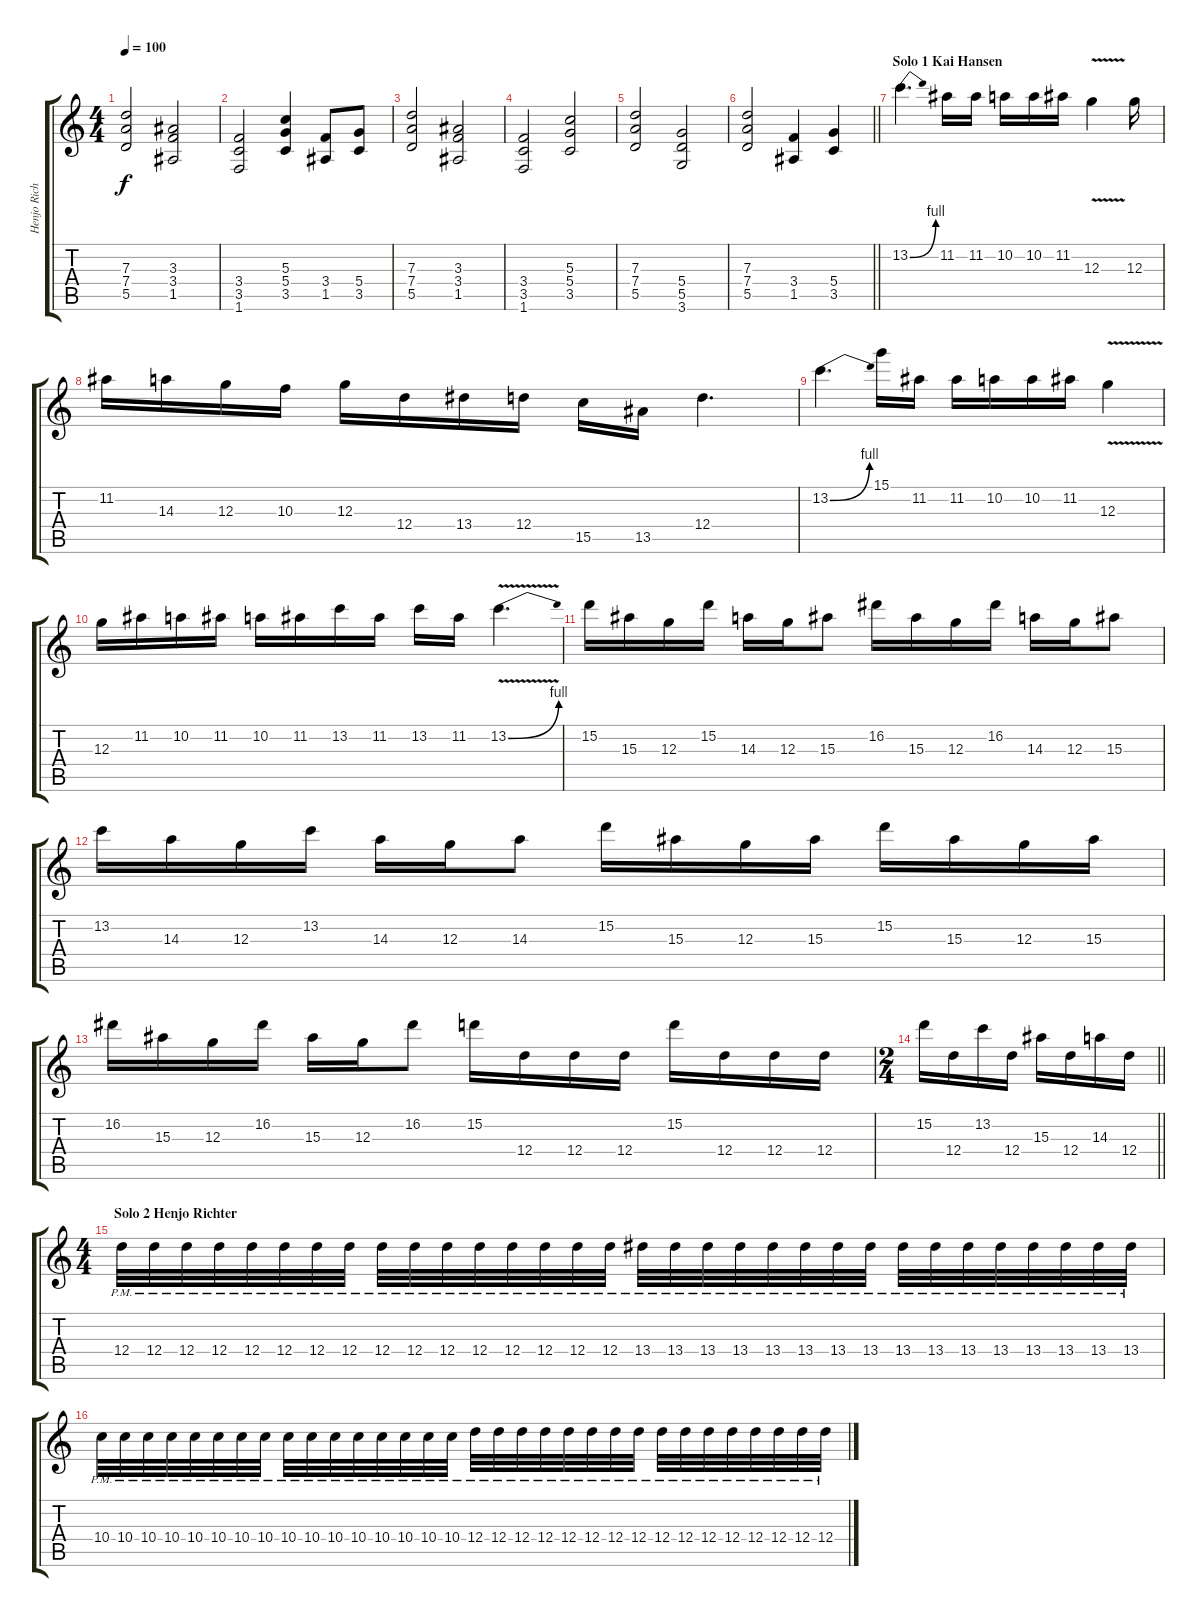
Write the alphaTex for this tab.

\track ("Henjo Richter" "Henjo Rich") {instrument distortionguitar}
\staff {score tabs}
\tuning (E4 B3 G3 D3 A2 E2) {hide}
\ts (4 4)
\tempo 100
\clef g2
\ks c
(7.3 7.4 5.5).2{dy f} (3.3 3.4 1.5).2 |
(3.4 3.5 1.6).2 (5.3 5.4 3.5).4 (3.4 1.5).8 (5.4 3.5).8 |
(7.3 7.4 5.5).2 (3.3 3.4 1.5).2 |
(3.4 3.5 1.6).2 (5.3 5.4 3.5).2 |
(7.3 7.4 5.5).2 (5.4 5.5 3.6).2 |
\barLineRight lightlight
(7.3 7.4 5.5).2 (3.4 1.5).4 (5.4 3.5).4 |
\section ("" "Solo 1 Kai Hansen")
13.2{be (bend 0 0 60 4)}.4{d} 11.2.16 11.2.16 10.2.16 10.2.16 11.2.16 12.3{v}.4 12.3.16 |
11.2.16 14.3.16 12.3.16 10.3.16 12.3.16 12.4.16 13.4.16 12.4.16 15.5.16 13.5.16 12.4.4{d} |
13.2{be (bend 0 0 60 4)}.4{d} 15.1.16 11.2.16 11.2.16 10.2.16 10.2.16 11.2.16 12.3{v}.4 |
12.3.16 11.2.16 10.2.16 11.2.16 10.2.16 11.2.16 13.2.16 11.2.16 13.2.16 11.2.16 13.2{be (bend 0 0 60 4) v}.4{d} |
15.2.16 15.3.16 12.3.16 15.2.16 14.3.16 12.3.16 15.3.8 16.2.16 15.3.16 12.3.16 16.2.16 14.3.16 12.3.16 15.3.8 |
13.2.16 14.3.16 12.3.16 13.2.16 14.3.16 12.3.16 14.3.8 15.2.16 15.3.16 12.3.16 15.3.16 15.2.16 15.3.16 12.3.16 15.3.16 |
16.2.16 15.3.16 12.3.16 16.2.16 15.3.16 12.3.16 16.2.8 15.2.16 12.4.16 12.4.16 12.4.16 15.2.16 12.4.16 12.4.16 12.4.16 |
\ts (2 4)
\barLineRight lightlight
15.2.16 12.4.16 13.2.16 12.4.16 15.3.16 12.4.16 14.3.16 12.4.16 |
\ts (4 4)
\section ("" "Solo 2 Henjo Richter")
12.4{pm}.32 12.4{pm}.32 12.4{pm}.32 12.4{pm}.32 12.4{pm}.32 12.4{pm}.32 12.4{pm}.32 12.4{pm}.32 12.4{pm}.32 12.4{pm}.32 12.4{pm}.32 12.4{pm}.32 12.4{pm}.32 12.4{pm}.32 12.4{pm}.32 12.4{pm}.32 13.4{pm}.32 13.4{pm}.32 13.4{pm}.32 13.4{pm}.32 13.4{pm}.32 13.4{pm}.32 13.4{pm}.32 13.4{pm}.32 13.4{pm}.32 13.4{pm}.32 13.4{pm}.32 13.4{pm}.32 13.4{pm}.32 13.4{pm}.32 13.4{pm}.32 13.4{pm}.32 |
10.4{pm}.32 10.4{pm}.32 10.4{pm}.32 10.4{pm}.32 10.4{pm}.32 10.4{pm}.32 10.4{pm}.32 10.4{pm}.32 10.4{pm}.32 10.4{pm}.32 10.4{pm}.32 10.4{pm}.32 10.4{pm}.32 10.4{pm}.32 10.4{pm}.32 10.4{pm}.32 12.4{pm}.32 12.4{pm}.32 12.4{pm}.32 12.4{pm}.32 12.4{pm}.32 12.4{pm}.32 12.4{pm}.32 12.4{pm}.32 12.4{pm}.32 12.4{pm}.32 12.4{pm}.32 12.4{pm}.32 12.4{pm}.32 12.4{pm}.32 12.4{pm}.32 12.4{pm}.32
